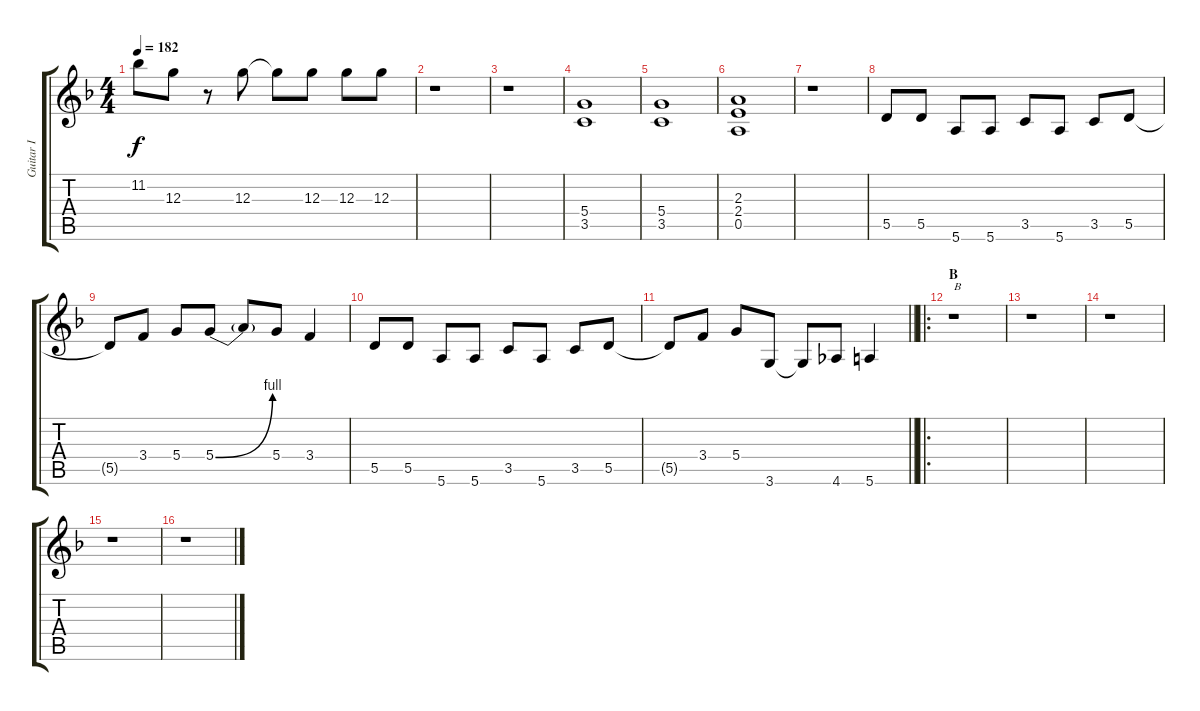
\track ("Guitar I" "Guitar I") {instrument overdrivenguitar}
\staff {score tabs}
\tuning (E4 B3 G3 D3 A2 E2) {hide}
\ts (4 4)
\tempo 182
\clef g2
\ks f
11.2{t}.8{dy f} 12.3.8 r.8 12.3.8 12.3{t}.8 12.3.8 12.3.8 12.3.8 |
r.1 |
r.1 |
(5.4 3.5).1 |
(5.4 3.5).1 |
(2.3 2.4 0.5).1 |
r.1 |
5.5.8 5.5.8 5.6.8 5.6.8 3.5.8 5.6.8 3.5.8 5.5.8 |
5.5{t}.8 3.4.8 5.4.8 5.4{be (bend 0 0 60 4)}.8 5.4{t}.8 5.4.8 3.4.4 |
5.5.8 5.5.8 5.6.8 5.6.8 3.5.8 5.6.8 3.5.8 5.5.8 |
\barLineRight lightlight
5.5{t}.8 3.4.8 5.4.8 3.6.8 3.6{t}.8 4.6.8 5.6.4 |
\ro
\section ("" "B")
r.1{txt "B"} |
r.1 |
r.1 |
r.1 |
r.1
